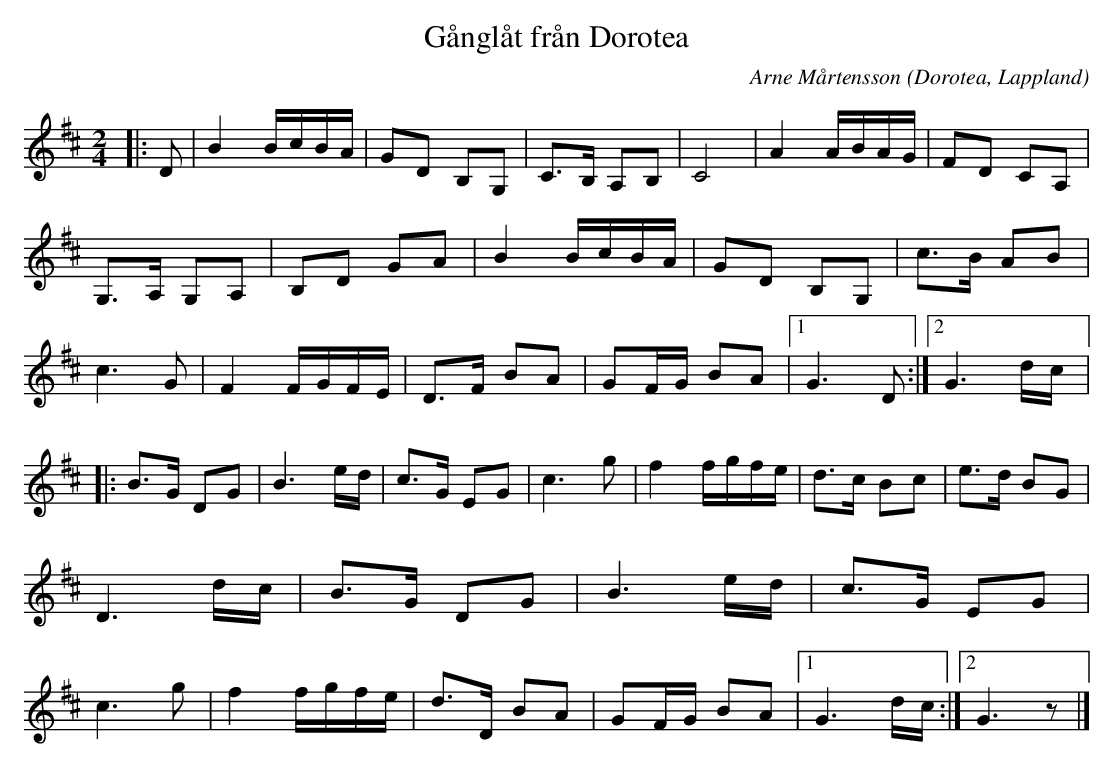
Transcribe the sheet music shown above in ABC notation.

X:1
T:Gånglåt från Dorotea
O:Dorotea, Lappland
C:Arne Mårtensson
M:2/4
L:1/16
K:D
|: D2 | B4 BcBA | G2D2 B,2G,2 | C3B, A,2B,2| C8 | A4 ABAG | F2D2 C2A,2 | G,3A, G,2A,2 | B,2D2 G2A2 | B4 BcBA | G2D2 B,2G,2 | c3B A2B2 | c6 G2 | F4 FGFE | D3F B2A2| G2FG B2A2 |1 G6 D2:|2 G6 dc |: B3G D2G2 | B6 ed | c3G E2G2 | c6 g2 | f4 fgfe | d3c B2c2 | e3d B2G2 | D6 dc | B3G D2G2 | B6 ed | c3G E2G2 | c6 g2 | f4 fgfe | d3D B2A2 | G2FG B2A2 |1 G6 dc :|2 G6 z2 |]
